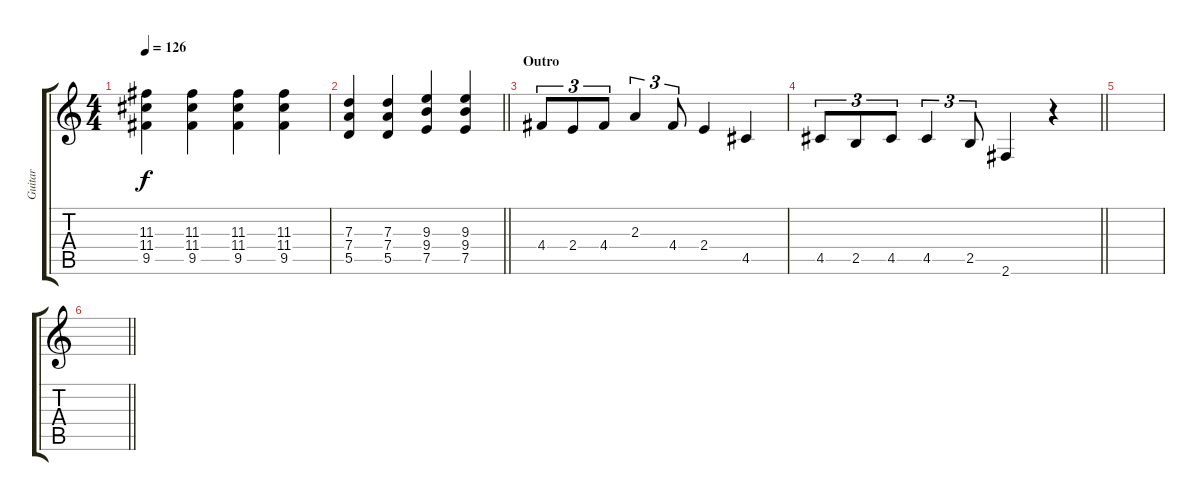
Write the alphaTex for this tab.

\track ("Guitar" "Guitar") {instrument overdrivenguitar}
\staff {score tabs}
\tuning (E4 B3 G3 D3 A2 E2) {hide}
\ts (4 4)
\tempo 126
\clef g2
\ks c
(11.3 11.4 9.5).4{dy f} (11.3 11.4 9.5).4 (11.3 11.4 9.5).4 (11.3 11.4 9.5).4 |
\barLineRight lightlight
(7.3 7.4 5.5).4 (7.3 7.4 5.5).4 (9.3 9.4 7.5).4 (9.3 9.4 7.5).4 |
\section ("" "Outro")
4.4.8{tu (3 2)} 2.4.8{tu (3 2)} 4.4.8{tu (3 2)} 2.3.4{tu (3 2)} 4.4.8{tu (3 2)} 2.4.4 4.5.4 |
\barLineRight lightlight
4.5.8{tu (3 2)} 2.5.8{tu (3 2)} 4.5.8{tu (3 2)} 4.5.4{tu (3 2)} 2.5.8{tu (3 2)} 2.6.4 r.4 |
|
\barLineRight lightlight
